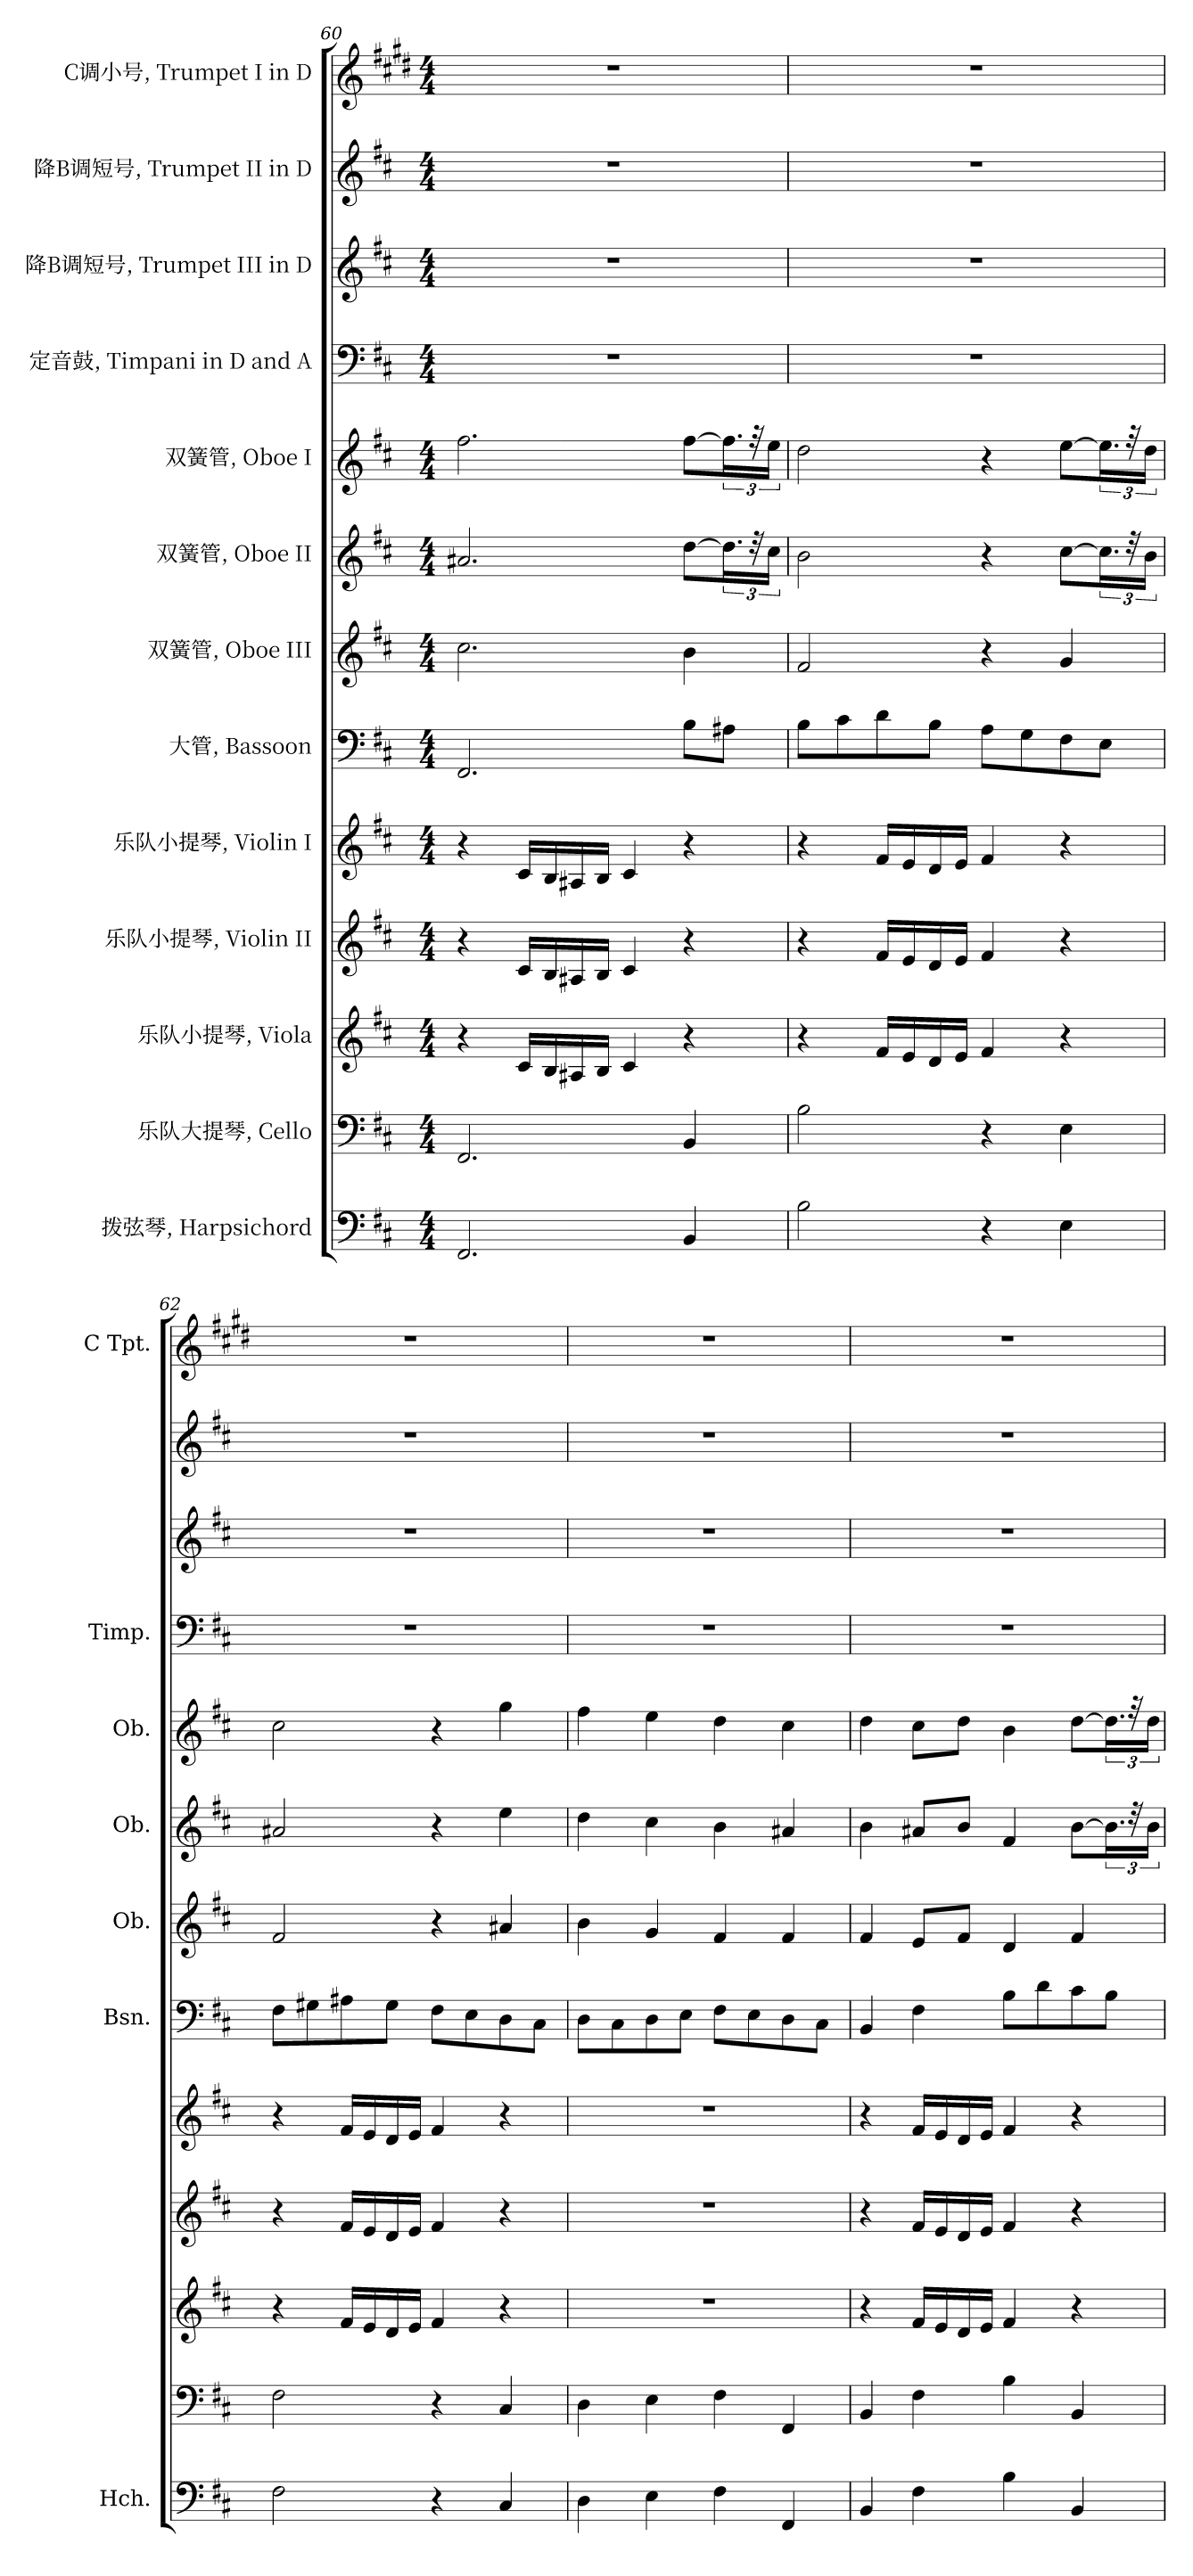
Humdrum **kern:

**kern	**kern	**kern	**kern	**kern	**kern	**kern	**kern	**kern	**kern	**kern	**kern	**kern
*part13	*part12	*part11	*part10	*part9	*part8	*part7	*part6	*part5	*part4	*part3	*part2	*part1
*staff13	*staff12	*staff11	*staff10	*staff9	*staff8	*staff7	*staff6	*staff5	*staff4	*staff3	*staff2	*staff1
*I"拨弦琴, Harpsichord	*I"乐队大提琴, Cello	*I"乐队小提琴, Viola	*I"乐队小提琴, Violin II	*I"乐队小提琴, Violin I	*I"大管, Bassoon	*I"双簧管, Oboe III	*I"双簧管, Oboe II	*I"双簧管, Oboe I	*I"定音鼓, Timpani in D and A	*I"降B调短号, Trumpet III in D	*I"降B调短号, Trumpet II in D	*I"C调小号, Trumpet I in D
*I'Hch.	*	*	*	*	*I'Bsn.	*I'Ob.	*I'Ob.	*I'Ob.	*I'Timp.	*	*	*I'C Tpt.
!!LO:PB:g=z
*clefF4	*clefF4	*clefG2	*clefG2	*clefG2	*clefF4	*clefG2	*clefG2	*clefG2	*clefF4	*clefG2	*clefG2	*clefG2
*	*	*	*	*	*	*	*	*	*	*ITrd1c2	*ITrd1c2	*ITrd1c2
*k[f#c#]	*k[f#c#]	*k[f#c#]	*k[f#c#]	*k[f#c#]	*k[f#c#]	*k[f#c#]	*k[f#c#]	*k[f#c#]	*k[f#c#]	*k[]	*k[]	*k[f#c#]
*M4/4	*M4/4	*M4/4	*M4/4	*M4/4	*M4/4	*M4/4	*M4/4	*M4/4	*M4/4	*M4/4	*M4/4	*M4/4
=60	=60	=60	=60	=60	=60	=60	=60	=60	=60	=60	=60	=60
2.FF#/	2.FF#/	4r	4r	4r	2.FF#/	2.cc#\	2.a#X/	2.ff#\	1r	1r	1r	1r
.	.	16c#/LL	16c#/LL	16c#/LL	.	.	.	.	.	.	.	.
.	.	16B/	16B/	16B/	.	.	.	.	.	.	.	.
.	.	16A#X/	16A#X/	16A#X/	.	.	.	.	.	.	.	.
.	.	16B/JJ	16B/JJ	16B/JJ	.	.	.	.	.	.	.	.
.	.	4c#/	4c#/	4c#/	.	.	.	.	.	.	.	.
4BB/	4BB/	4r	4r	4r	8B\L	4b\	[8dd\L	[8ff#\L	.	.	.	.
.	.	.	.	.	8A#X\J	.	24.dd\Jk]	24.ff#\Jk]	.	.	.	.
.	.	.	.	.	.	.	48r	48r	.	.	.	.
.	.	.	.	.	.	.	24cc#\	24ee\	.	.	.	.
=61	=61	=61	=61	=61	=61	=61	=61	=61	=61	=61	=61	=61
2B\	2B\	4r	4r	4r	8B\L	2f#/	2b\	2dd\	1r	1r	1r	1r
.	.	.	.	.	8c#\	.	.	.	.	.	.	.
.	.	16f#/LL	16f#/LL	16f#/LL	8d\	.	.	.	.	.	.	.
.	.	16e/	16e/	16e/	.	.	.	.	.	.	.	.
.	.	16d/	16d/	16d/	8B\J	.	.	.	.	.	.	.
.	.	16e/JJ	16e/JJ	16e/JJ	.	.	.	.	.	.	.	.
4r	4r	4f#/	4f#/	4f#/	8A\L	4r	4r	4r	.	.	.	.
.	.	.	.	.	8G\	.	.	.	.	.	.	.
4E\	4E\	4r	4r	4r	8F#\	4g/	[8cc#\L	[8ee\L	.	.	.	.
.	.	.	.	.	8E\J	.	24.cc#\Jk]	24.ee\Jk]	.	.	.	.
.	.	.	.	.	.	.	48r	48r	.	.	.	.
.	.	.	.	.	.	.	24b\	24dd\	.	.	.	.
=62	=62	=62	=62	=62	=62	=62	=62	=62	=62	=62	=62	=62
2F#\	2F#\	4r	4r	4r	8F#\L	2f#/	2a#X/	2cc#\	1r	1r	1r	1r
.	.	.	.	.	8G#X\	.	.	.	.	.	.	.
.	.	16f#/LL	16f#/LL	16f#/LL	8A#X\	.	.	.	.	.	.	.
.	.	16e/	16e/	16e/	.	.	.	.	.	.	.	.
.	.	16d/	16d/	16d/	8G#\J	.	.	.	.	.	.	.
.	.	16e/JJ	16e/JJ	16e/JJ	.	.	.	.	.	.	.	.
4r	4r	4f#/	4f#/	4f#/	8F#\L	4r	4r	4r	.	.	.	.
.	.	.	.	.	8E\	.	.	.	.	.	.	.
4C#/	4C#/	4r	4r	4r	8D\	4a#X/	4ee\	4gg\	.	.	.	.
.	.	.	.	.	8C#\J	.	.	.	.	.	.	.
!!LO:PB:g=z
=63	=63	=63	=63	=63	=63	=63	=63	=63	=63	=63	=63	=63
4D\	4D\	1r	1r	1r	8D\L	4b\	4dd\	4ff#\	1r	1r	1r	1r
.	.	.	.	.	8C#\	.	.	.	.	.	.	.
4E\	4E\	.	.	.	8D\	4g/	4cc#\	4ee\	.	.	.	.
.	.	.	.	.	8E\J	.	.	.	.	.	.	.
4F#\	4F#\	.	.	.	8F#\L	4f#/	4b\	4dd\	.	.	.	.
.	.	.	.	.	8E\	.	.	.	.	.	.	.
4FF#/	4FF#/	.	.	.	8D\	4f#/	4a#X/	4cc#\	.	.	.	.
.	.	.	.	.	8C#\J	.	.	.	.	.	.	.
=64	=64	=64	=64	=64	=64	=64	=64	=64	=64	=64	=64	=64
4BB/	4BB/	4r	4r	4r	4BB/	4f#/	4b\	4dd\	1r	1r	1r	1r
4F#\	4F#\	16f#/LL	16f#/LL	16f#/LL	4F#\	8e/L	8a#X/L	8cc#\L	.	.	.	.
.	.	16e/	16e/	16e/	.	.	.	.	.	.	.	.
.	.	16d/	16d/	16d/	.	8f#/J	8b/J	8dd\J	.	.	.	.
.	.	16e/JJ	16e/JJ	16e/JJ	.	.	.	.	.	.	.	.
4B\	4B\	4f#/	4f#/	4f#/	8B\L	4d/	4f#/	4b\	.	.	.	.
.	.	.	.	.	8d\	.	.	.	.	.	.	.
4BB/	4BB/	4r	4r	4r	8c#\	4f#/	[8b\L	[8dd\L	.	.	.	.
.	.	.	.	.	8B\J	.	24.b\Jk]	24.dd\Jk]	.	.	.	.
.	.	.	.	.	.	.	48r	48r	.	.	.	.
.	.	.	.	.	.	.	24b\	24dd\	.	.	.	.
=	=	=	=	=	=	=	=	=	=	=	=	=
*-	*-	*-	*-	*-	*-	*-	*-	*-	*-	*-	*-	*-
